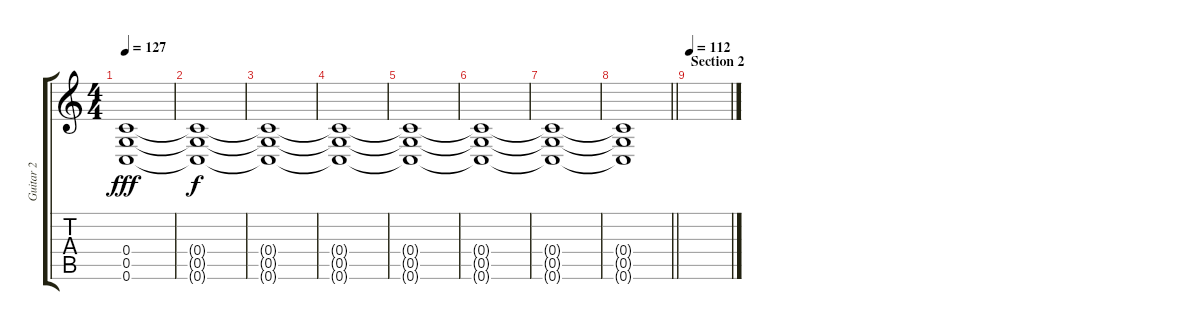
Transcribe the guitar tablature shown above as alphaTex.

\track ("Guitar 2" "Guitar 2") {instrument overdrivenguitar}
\staff {score tabs}
\tuning (D4 A3 F3 C3 G2 C2) {hide}
\ts (4 4)
\tempo 127
\clef g2
\ks c
(0.4 0.5 0.6).1{dy fff} |
(0.4{t} 0.5{t} 0.6{t}).1{dy f} |
(0.4{t} 0.5{t} 0.6{t}).1 |
(0.4{t} 0.5{t} 0.6{t}).1 |
(0.4{t} 0.5{t} 0.6{t}).1 |
(0.4{t} 0.5{t} 0.6{t}).1 |
(0.4{t} 0.5{t} 0.6{t}).1 |
\barLineRight lightlight
(0.4{t} 0.5{t} 0.6{t}).1 |
\section ("" "Section 2")
\tempo 112
